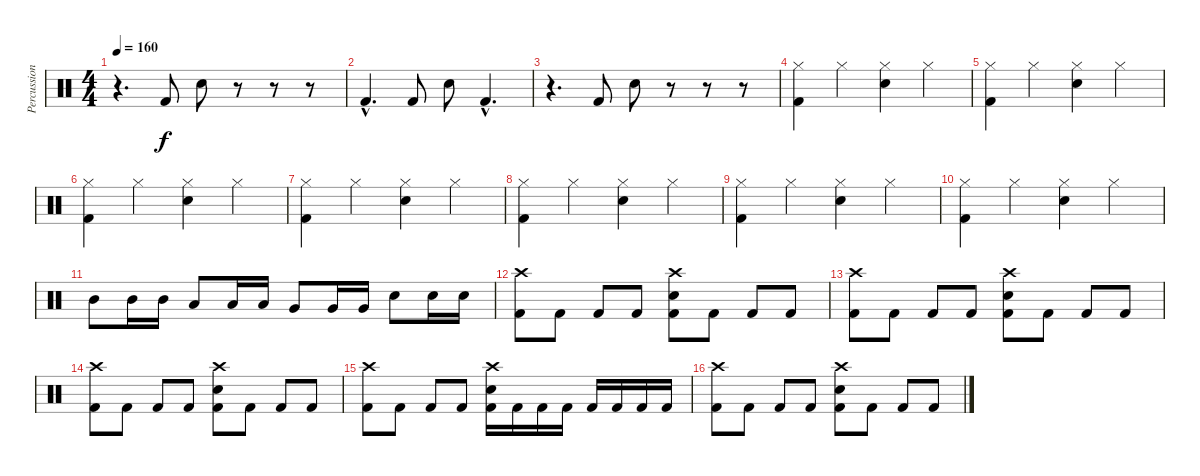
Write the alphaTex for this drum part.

\track ("Percussion" "Percussion") {instrument percussion}
\staff {score}
\articulation defaults
\ts (4 4)
\tempo 160
\clef neutral
\ks c
r.4{d dy f} "Kick (hit) 2".8 "Snare (hit) 2".8 r.8 r.8 r.8 |
"Kick (hit) 2"{hac}.4{d} "Kick (hit) 2".8 "Snare (hit) 2".8 "Kick (hit) 2"{hac}.4{d} |
r.4{d} "Kick (hit) 2".8 "Snare (hit) 2".8 r.8 r.8 r.8 |
("Hi-Hat (closed)" "Kick (hit) 2").4 "Hi-Hat (closed)".4 ("Hi-Hat (closed)" "Snare (hit) 2").4 "Hi-Hat (closed)".4 |
("Hi-Hat (closed)" "Kick (hit) 2").4 "Hi-Hat (closed)".4 ("Hi-Hat (closed)" "Snare (hit) 2").4 "Hi-Hat (closed)".4 |
("Hi-Hat (closed)" "Kick (hit) 2").4 "Hi-Hat (closed)".4 ("Hi-Hat (closed)" "Snare (hit) 2").4 "Hi-Hat (closed)".4 |
("Hi-Hat (closed)" "Kick (hit) 2").4 "Hi-Hat (closed)".4 ("Hi-Hat (closed)" "Snare (hit) 2").4 "Hi-Hat (closed)".4 |
("Hi-Hat (closed)" "Kick (hit) 2").4 "Hi-Hat (closed)".4 ("Hi-Hat (closed)" "Snare (hit) 2").4 "Hi-Hat (closed)".4 |
("Hi-Hat (closed)" "Kick (hit) 2").4 "Hi-Hat (closed)".4 ("Hi-Hat (closed)" "Snare (hit) 2").4 "Hi-Hat (closed)".4 |
("Hi-Hat (closed)" "Kick (hit) 2").4 "Hi-Hat (closed)".4 ("Hi-Hat (closed)" "Snare (hit) 2").4 "Hi-Hat (closed)".4 |
"Mid Tom (hit)".8 "Mid Tom (hit)".16 "Mid Tom (hit)".16 "Low Tom (hit)".8 "Low Tom (hit)".16 "Low Tom (hit)".16 "Very Low Tom (hit)".8 "Very Low Tom (hit)".16 "Very Low Tom (hit)".16 "Snare (hit) 2".8 "Snare (hit) 2".16 "Snare (hit) 2".16 |
("Crash high (hit)" "Kick (hit) 2").8 "Kick (hit) 2".8 "Kick (hit) 2".8 "Kick (hit) 2".8 ("Crash high (hit)" "Snare (hit) 2" "Kick (hit) 2").8 "Kick (hit) 2".8 "Kick (hit) 2".8 "Kick (hit) 2".8 |
("Crash high (hit)" "Kick (hit) 2").8 "Kick (hit) 2".8 "Kick (hit) 2".8 "Kick (hit) 2".8 ("Crash high (hit)" "Snare (hit) 2" "Kick (hit) 2").8 "Kick (hit) 2".8 "Kick (hit) 2".8 "Kick (hit) 2".8 |
("Crash high (hit)" "Kick (hit) 2").8 "Kick (hit) 2".8 "Kick (hit) 2".8 "Kick (hit) 2".8 ("Crash high (hit)" "Snare (hit) 2" "Kick (hit) 2").8 "Kick (hit) 2".8 "Kick (hit) 2".8 "Kick (hit) 2".8 |
("Crash high (hit)" "Kick (hit) 2").8 "Kick (hit) 2".8 "Kick (hit) 2".8 "Kick (hit) 2".8 ("Crash high (hit)" "Snare (hit) 2" "Kick (hit) 2").16 "Kick (hit) 2".16 "Kick (hit) 2".16 "Kick (hit) 2".16 "Kick (hit) 2".16 "Kick (hit) 2".16 "Kick (hit) 2".16 "Kick (hit) 2".16 |
("Crash high (hit)" "Kick (hit) 2").8 "Kick (hit) 2".8 "Kick (hit) 2".8 "Kick (hit) 2".8 ("Crash high (hit)" "Snare (hit) 2" "Kick (hit) 2").8 "Kick (hit) 2".8 "Kick (hit) 2".8 "Kick (hit) 2".8
